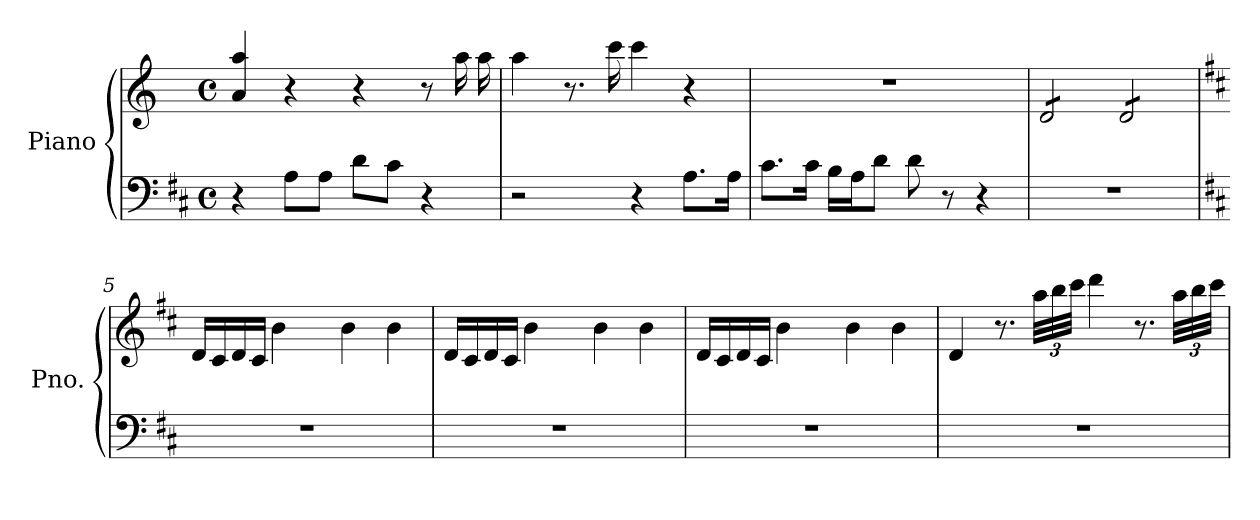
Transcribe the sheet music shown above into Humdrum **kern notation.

**kern	**kern
*part1	*part1
*staff2	*staff1
*I"Piano	*
*I'Pno.	*
*clefF4	*clefG2
*k[f#c#]	*k[]
*M4/4	*M4/4
*met(c)	*met(c)
=1	=1
4r	4a/ 4aa/
8A\L	4r
8A\J	.
8d\L	4r
8c#\J	.
4r	8r
*	*tremolo
.	16aa\
.	16aa\
*	*Xtremolo
=2	=2
2r	4aa\
.	8.r
.	16ccc\
4r	4ccc\
8.A\L	4r
16A\Jk	.
=3	=3
8.c#\L	1r
16c#\Jk	.
16B\LL	.
16A\J	.
8d\J	.
8d\	.
8r	.
4r	.
=4	=4
*	*tremolo
1r	8d/L
.	8d/
.	8d/
.	8d/J
.	8d/L
.	8d/
.	8d/
.	8d/J
*	*Xtremolo
=5	=5
*k[f#c#]	*k[f#c#]
*	*^
1r	16d/LL	4ryy
.	16c#/	.
.	16d/	.
.	16c#/JJ	.
.	16ryy	4b
.	16ryy	.
.	8ryy	.
.	2ryy	4b
.	.	4b
=6	=6	=6
1r	16d/LL	4ryy
.	16c#/	.
.	16d/	.
.	16c#/JJ	.
.	16ryy	4b
.	16ryy	.
.	8ryy	.
.	2ryy	4b
.	.	4b
=7	=7	=7
1r	16d/LL	4ryy
.	16c#/	.
.	16d/	.
.	16c#/JJ	.
.	16ryy	4b
.	16ryy	.
.	8ryy	.
.	2ryy	4b
.	.	4b
*	*v	*v
=8	=8
1r	4d/
.	8.r
*	*Xbrackettup
.	48aa\LLL
.	48bb\
.	48ccc#\JJJ
.	4ddd\
.	8.r
.	48aa\LLL
.	48bb\
.	48ccc#\JJJ
=	=
*-	*-
